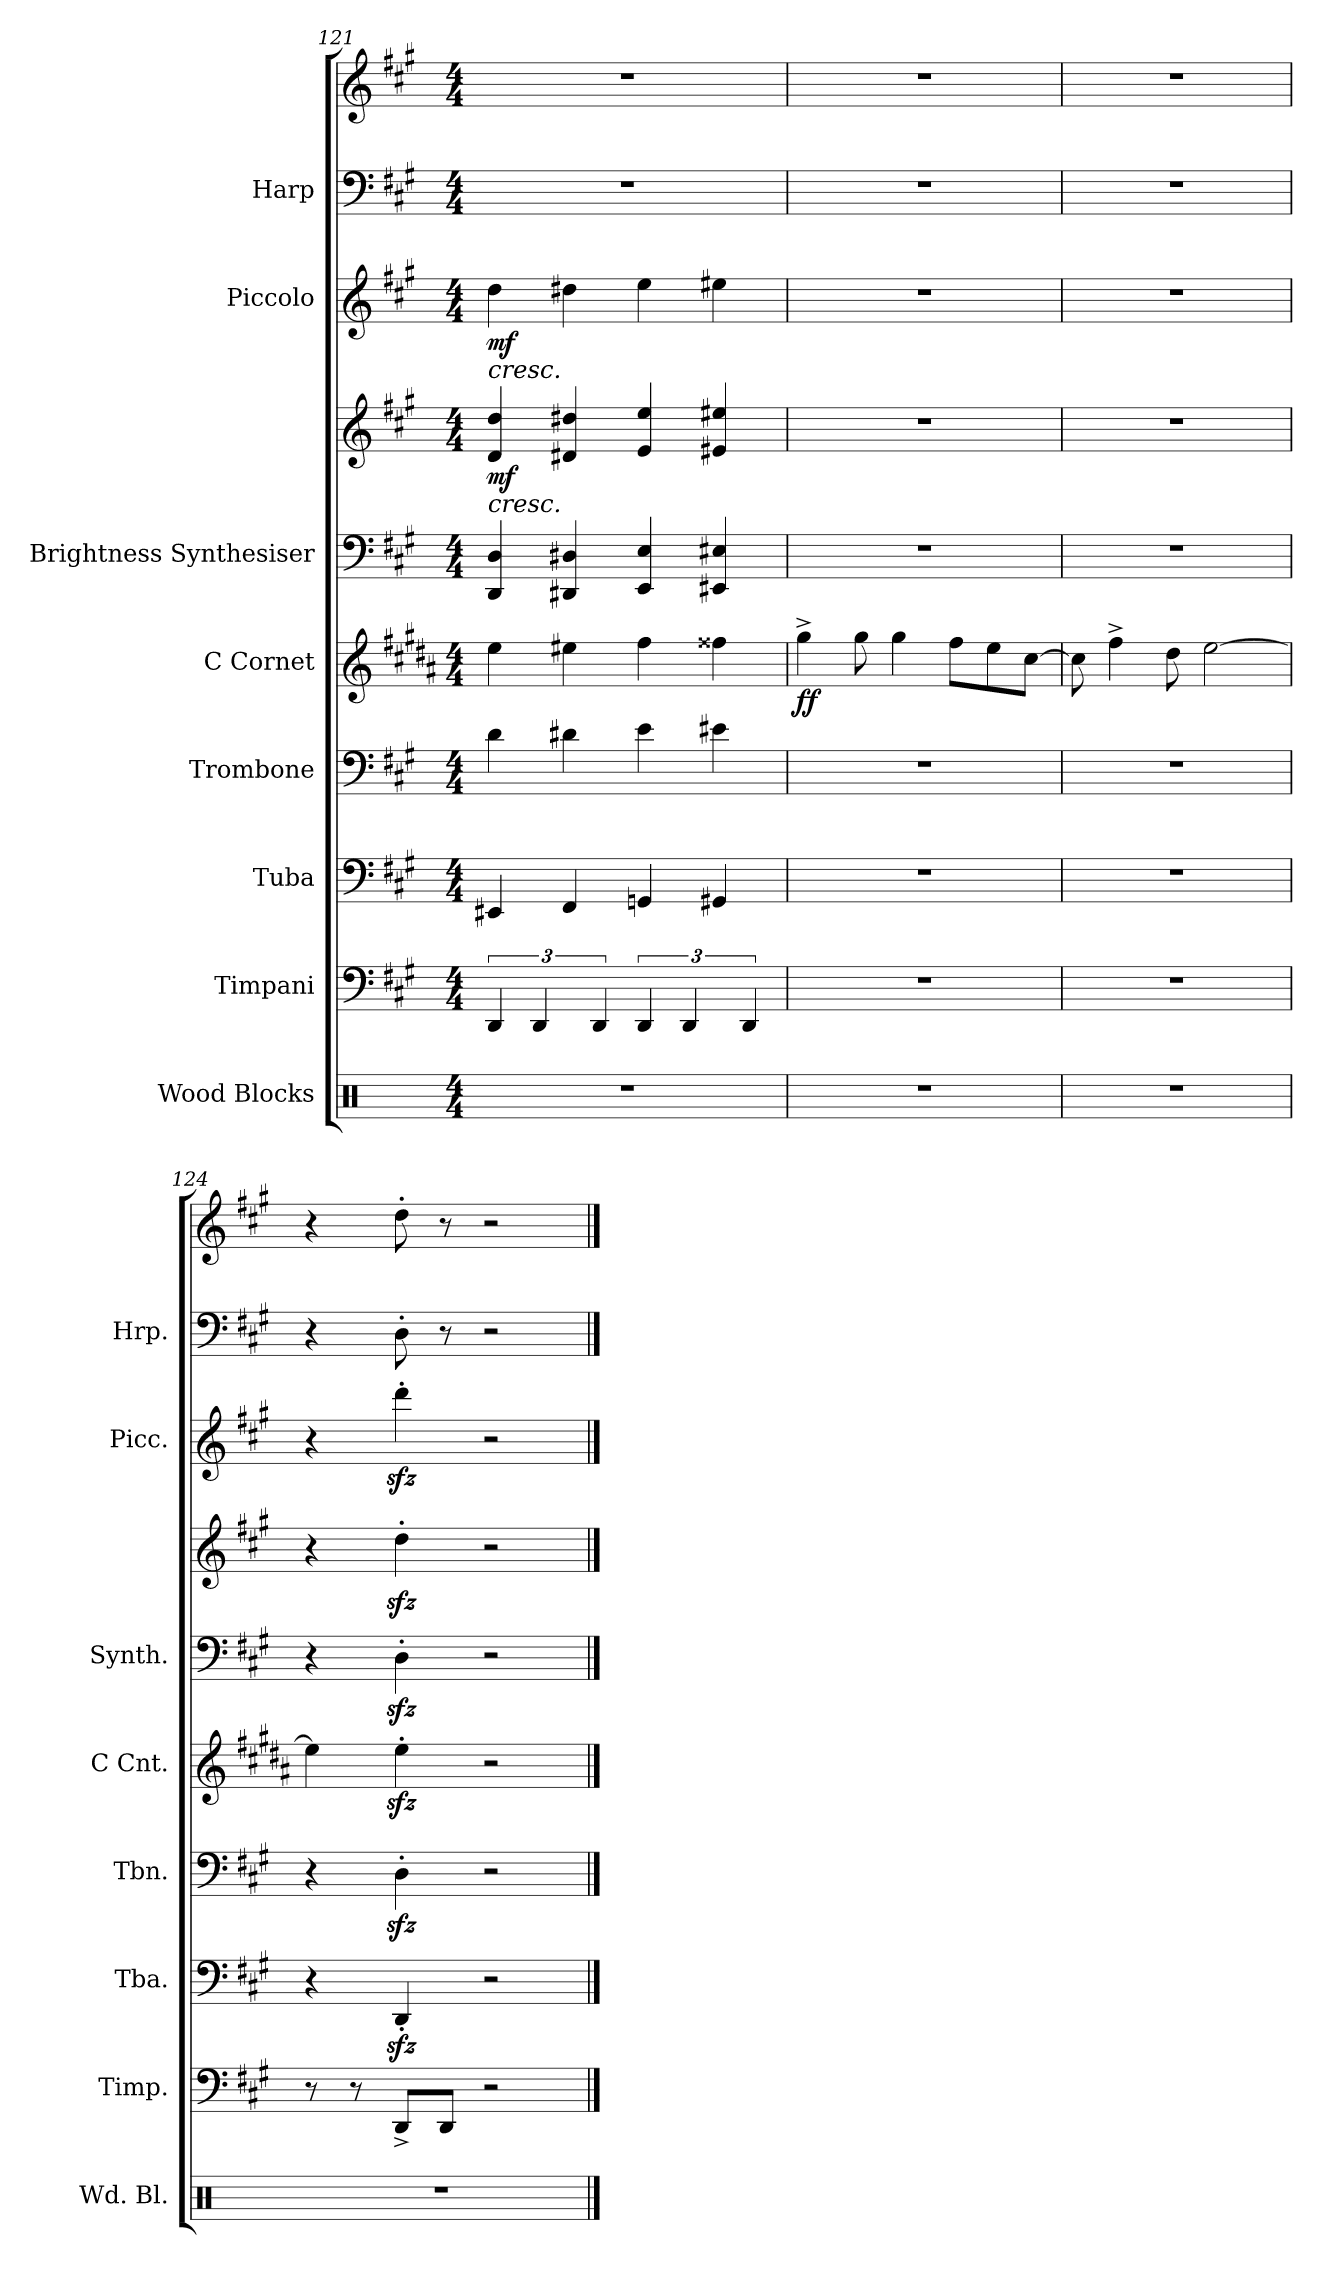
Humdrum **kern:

**kern	**kern	**kern	**kern	**kern	**dynam	**kern	**kern	**dynam	**kern	**dynam	**kern	**kern
*part8	*part7	*part6	*part5	*part4	*part4	*part3	*part3	*part3	*part2	*part2	*part1	*part1
*staff10	*staff9	*staff8	*staff7	*staff6	*staff6	*staff5	*staff4	*staff4/5	*staff3	*staff3	*staff2	*staff1
*I"Wood Blocks	*I"Timpani	*I"Tuba	*I"Trombone	*I"C Cornet	*	*I"Brightness Synthesiser	*	*	*I"Piccolo	*	*I"Harp	*
*I'Wd. Bl.	*I'Timp.	*I'Tba.	*I'Tbn.	*I'C Cnt.	*	*I'Synth.	*	*	*I'Picc.	*	*I'Hrp.	*
!!LO:PB:g=z
*clefX	*clefF4	*clefF4	*clefF4	*clefG2	*	*clefF4	*clefG2	*	*clefG2	*	*clefF4	*clefG2
*	*	*	*	*ITrd1c2	*	*	*	*	*ITrd-7c-12	*	*	*
*k[]	*k[f#c#g#]	*k[f#c#g#]	*k[f#c#g#]	*k[f#c#g#]	*	*k[f#c#g#]	*k[f#c#g#]	*	*k[f#c#g#]	*	*k[f#c#g#]	*k[f#c#g#]
*M4/4	*M4/4	*M4/4	*M4/4	*M4/4	*	*M4/4	*M4/4	*	*M4/4	*	*M4/4	*M4/4
=121	=121	=121	=121	=121	=121	=121	=121	=121	=121	=121	=121	=121
!	!	!	!	!	!	!	!	!	!LO:TX:b:i:t=cresc.	!	!	!
!	!	!	!	!	!	!	!LO:TX:b:i:t=cresc.	!	!	!	!	!
!	!	!	!	!	!	!	!	!LO:DY:b	!	!LO:DY:b	!	!
1r	6DD/	4EE#X/	4d\	4dd\	.	4DD/ 4D/	4d/ 4dd/	mf	4ddd\	mf	1r	1r
.	6DD/	.	.	.	.	.	.	.	.	.	.	.
.	.	4FF#/	4d#X\	4dd#X\	.	4DD#X/ 4D#X/	4d#X/ 4dd#X/	.	4ddd#X\	.	.	.
.	6DD/	.	.	.	.	.	.	.	.	.	.	.
.	6DD/	4GGn/	4e\	4ee\	.	4EE/ 4E/	4e/ 4ee/	.	4eee\	.	.	.
.	6DD/	.	.	.	.	.	.	.	.	.	.	.
.	.	4GG#X/	4e#X\	4ee#X\	.	4EE#X/ 4E#X/	4e#X/ 4ee#X/	.	4eee#X\	.	.	.
.	6DD/	.	.	.	.	.	.	.	.	.	.	.
=122	=122	=122	=122	=122	=122	=122	=122	=122	=122	=122	=122	=122
!	!	!	!	!	!LO:DY:b	!	!	!	!	!	!	!
1r	1r	1r	1r	4ff#^\	ff	1r	1r	.	1r	.	1r	1r
.	.	.	.	8ff#\	.	.	.	.	.	.	.	.
.	.	.	.	4ff#\	.	.	.	.	.	.	.	.
.	.	.	.	8ee\L	.	.	.	.	.	.	.	.
.	.	.	.	8dd\	.	.	.	.	.	.	.	.
.	.	.	.	[8b\J	.	.	.	.	.	.	.	.
=123	=123	=123	=123	=123	=123	=123	=123	=123	=123	=123	=123	=123
1r	1r	1r	1r	8b\]	.	1r	1r	.	1r	.	1r	1r
.	.	.	.	4ee^\	.	.	.	.	.	.	.	.
.	.	.	.	8cc#\	.	.	.	.	.	.	.	.
.	.	.	.	[2dd\	.	.	.	.	.	.	.	.
=124	=124	=124	=124	=124	=124	=124	=124	=124	=124	=124	=124	=124
1r	8r	4r	4r	4dd\]	.	4r	4r	.	4r	.	4r	4r
.	8r	.	.	.	.	.	.	.	.	.	.	.
.	8DD^/L	4DDzz<'/	4Dzz<'\	4ddzz<'\	.	4Dzz<'\	4ddzz<'\	.	4ddddzz<'\	.	8D'\	8dd'\
.	8DD/J	.	.	.	.	.	.	.	.	.	8r	8r
.	2r	2r	2r	2r	.	2r	2r	.	2r	.	2r	2r
==	==	==	==	==	==	==	==	==	==	==	==	==
*-	*-	*-	*-	*-	*-	*-	*-	*-	*-	*-	*-	*-
